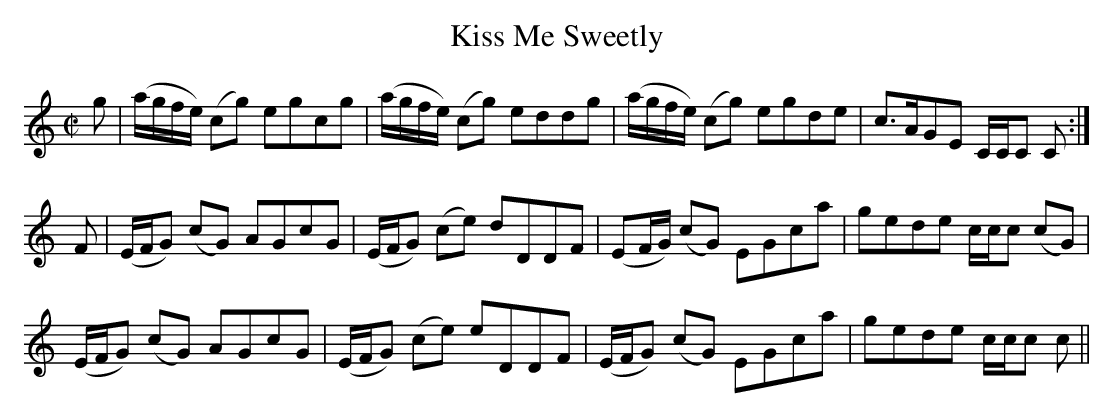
X:1
T:Kiss Me Sweetly
M:C|
L:1/8
K:C
g|(a/g/f/e/) (cg) egcg|(a/g/f/e/) (cg) eddg|(a/g/f/e/) (cg) egde|c>AGE C/C/C C:|
F|(E/F/G) (cG) AGcG|(E/F/G) (ce) dDDF|(EF/G/) (cG) EGca|gede c/c/c (cG)|
(E/F/G) (cG) AGcG|(E/F/G) (ce) eDDF|(E/F/G) (cG) EGca|gede c/c/c c||
